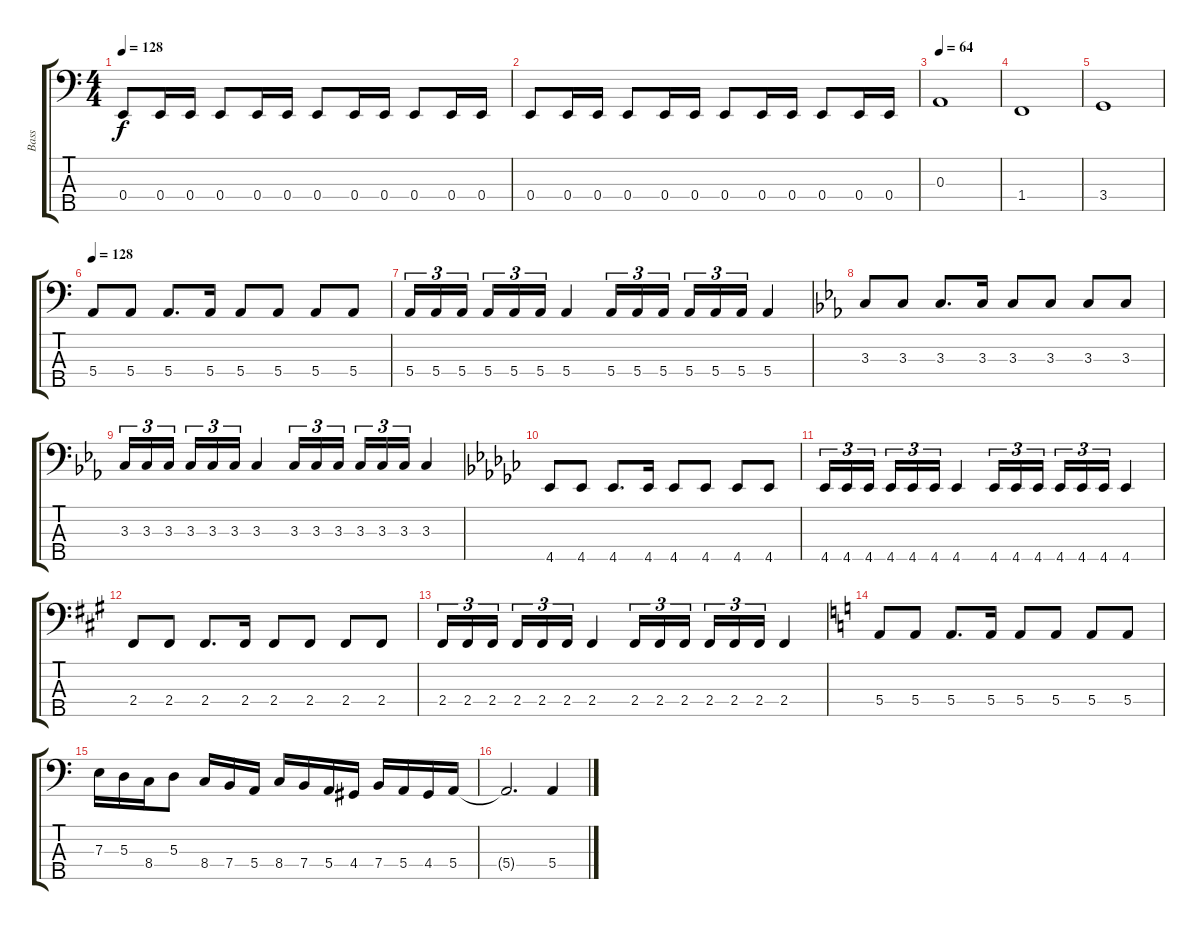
\track ("Bass" "Bass") {instrument electricbassfinger}
\staff {score tabs}
\tuning (G2 D2 A1 E1 B0) {hide}
\ts (4 4)
\tempo 128
\clef f4
\ks c
0.4.8{dy f} 0.4.16 0.4.16 0.4.8 0.4.16 0.4.16 0.4.8 0.4.16 0.4.16 0.4.8 0.4.16 0.4.16 |
0.4.8 0.4.16 0.4.16 0.4.8 0.4.16 0.4.16 0.4.8 0.4.16 0.4.16 0.4.8 0.4.16 0.4.16 |
\tempo 64
0.3.1 |
1.4.1 |
3.4.1 |
\tempo 128
5.4.8 5.4.8 5.4.8{d} 5.4.16 5.4.8 5.4.8 5.4.8 5.4.8 |
5.4.16{tu (3 2)} 5.4.16{tu (3 2)} 5.4.16{tu (3 2) beam splitsecondary} 5.4.16{tu (3 2)} 5.4.16{tu (3 2)} 5.4.16{tu (3 2)} 5.4.4 5.4.16{tu (3 2)} 5.4.16{tu (3 2)} 5.4.16{tu (3 2) beam splitsecondary} 5.4.16{tu (3 2)} 5.4.16{tu (3 2)} 5.4.16{tu (3 2)} 5.4.4 |
\ks cminor
3.3.8 3.3.8 3.3.8{d} 3.3.16 3.3.8 3.3.8 3.3.8 3.3.8 |
3.3.16{tu (3 2)} 3.3.16{tu (3 2)} 3.3.16{tu (3 2) beam splitsecondary} 3.3.16{tu (3 2)} 3.3.16{tu (3 2)} 3.3.16{tu (3 2)} 3.3.4 3.3.16{tu (3 2)} 3.3.16{tu (3 2)} 3.3.16{tu (3 2) beam splitsecondary} 3.3.16{tu (3 2)} 3.3.16{tu (3 2)} 3.3.16{tu (3 2)} 3.3.4 |
\ks ebminor
4.5.8 4.5.8 4.5.8{d} 4.5.16 4.5.8 4.5.8 4.5.8 4.5.8 |
4.5.16{tu (3 2)} 4.5.16{tu (3 2)} 4.5.16{tu (3 2) beam splitsecondary} 4.5.16{tu (3 2)} 4.5.16{tu (3 2)} 4.5.16{tu (3 2)} 4.5.4 4.5.16{tu (3 2)} 4.5.16{tu (3 2)} 4.5.16{tu (3 2) beam splitsecondary} 4.5.16{tu (3 2)} 4.5.16{tu (3 2)} 4.5.16{tu (3 2)} 4.5.4 |
\ks f#minor
2.4.8 2.4.8 2.4.8{d} 2.4.16 2.4.8 2.4.8 2.4.8 2.4.8 |
2.4.16{tu (3 2)} 2.4.16{tu (3 2)} 2.4.16{tu (3 2) beam splitsecondary} 2.4.16{tu (3 2)} 2.4.16{tu (3 2)} 2.4.16{tu (3 2)} 2.4.4 2.4.16{tu (3 2)} 2.4.16{tu (3 2)} 2.4.16{tu (3 2) beam splitsecondary} 2.4.16{tu (3 2)} 2.4.16{tu (3 2)} 2.4.16{tu (3 2)} 2.4.4 |
\ks aminor
5.4.8 5.4.8 5.4.8{d} 5.4.16 5.4.8 5.4.8 5.4.8 5.4.8 |
7.3.16 5.3.16 8.4.16 5.3.8 8.4.16 7.4.16 5.4.16 8.4.16 7.4.16 5.4.16 4.4.16 7.4.16 5.4.16 4.4.16 5.4.16 |
5.4{t}.2{d} 5.4.4
